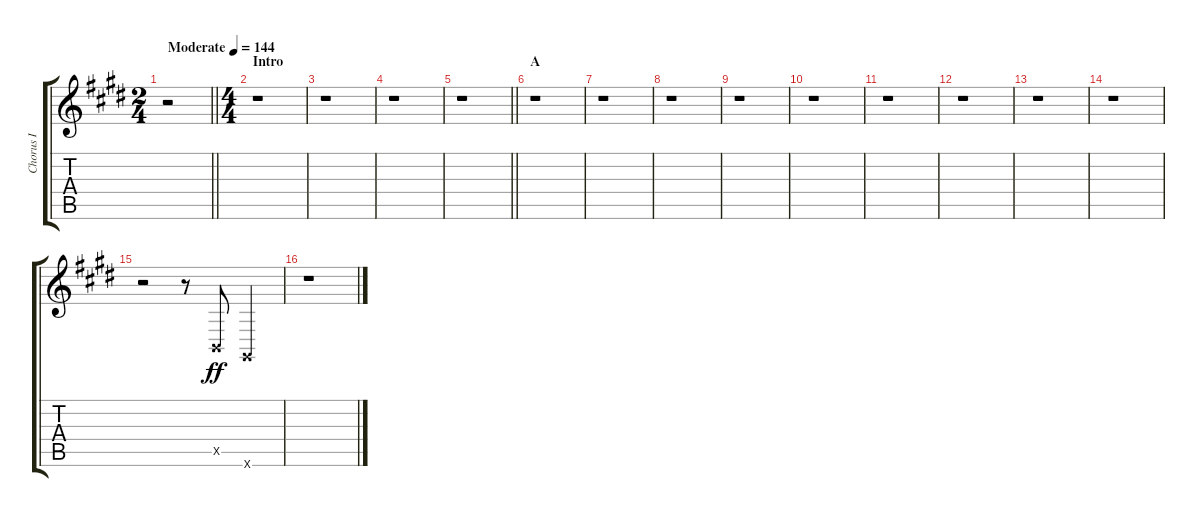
\track ("Chorus I" "Chorus I") {instrument voiceoohs}
\staff {score tabs}
\tuning (E4 B3 G3 D3 A2 E2) {hide}
\ts (2 4)
\tempo (144 "Moderate")
\clef g2
\barLineRight lightlight
\ks e
r.2{dy ff instrument voiceoohs} |
\ts (4 4)
\section ("" "Intro")
r.1 |
r.1 |
r.1 |
\barLineRight lightlight
r.1 |
\section ("" "A")
r.1 |
r.1 |
r.1 |
r.1 |
r.1 |
r.1 |
r.1 |
r.1 |
r.1 |
r.2 r.8 2.5{x}.8 4.6{x}.4 |
r.1
